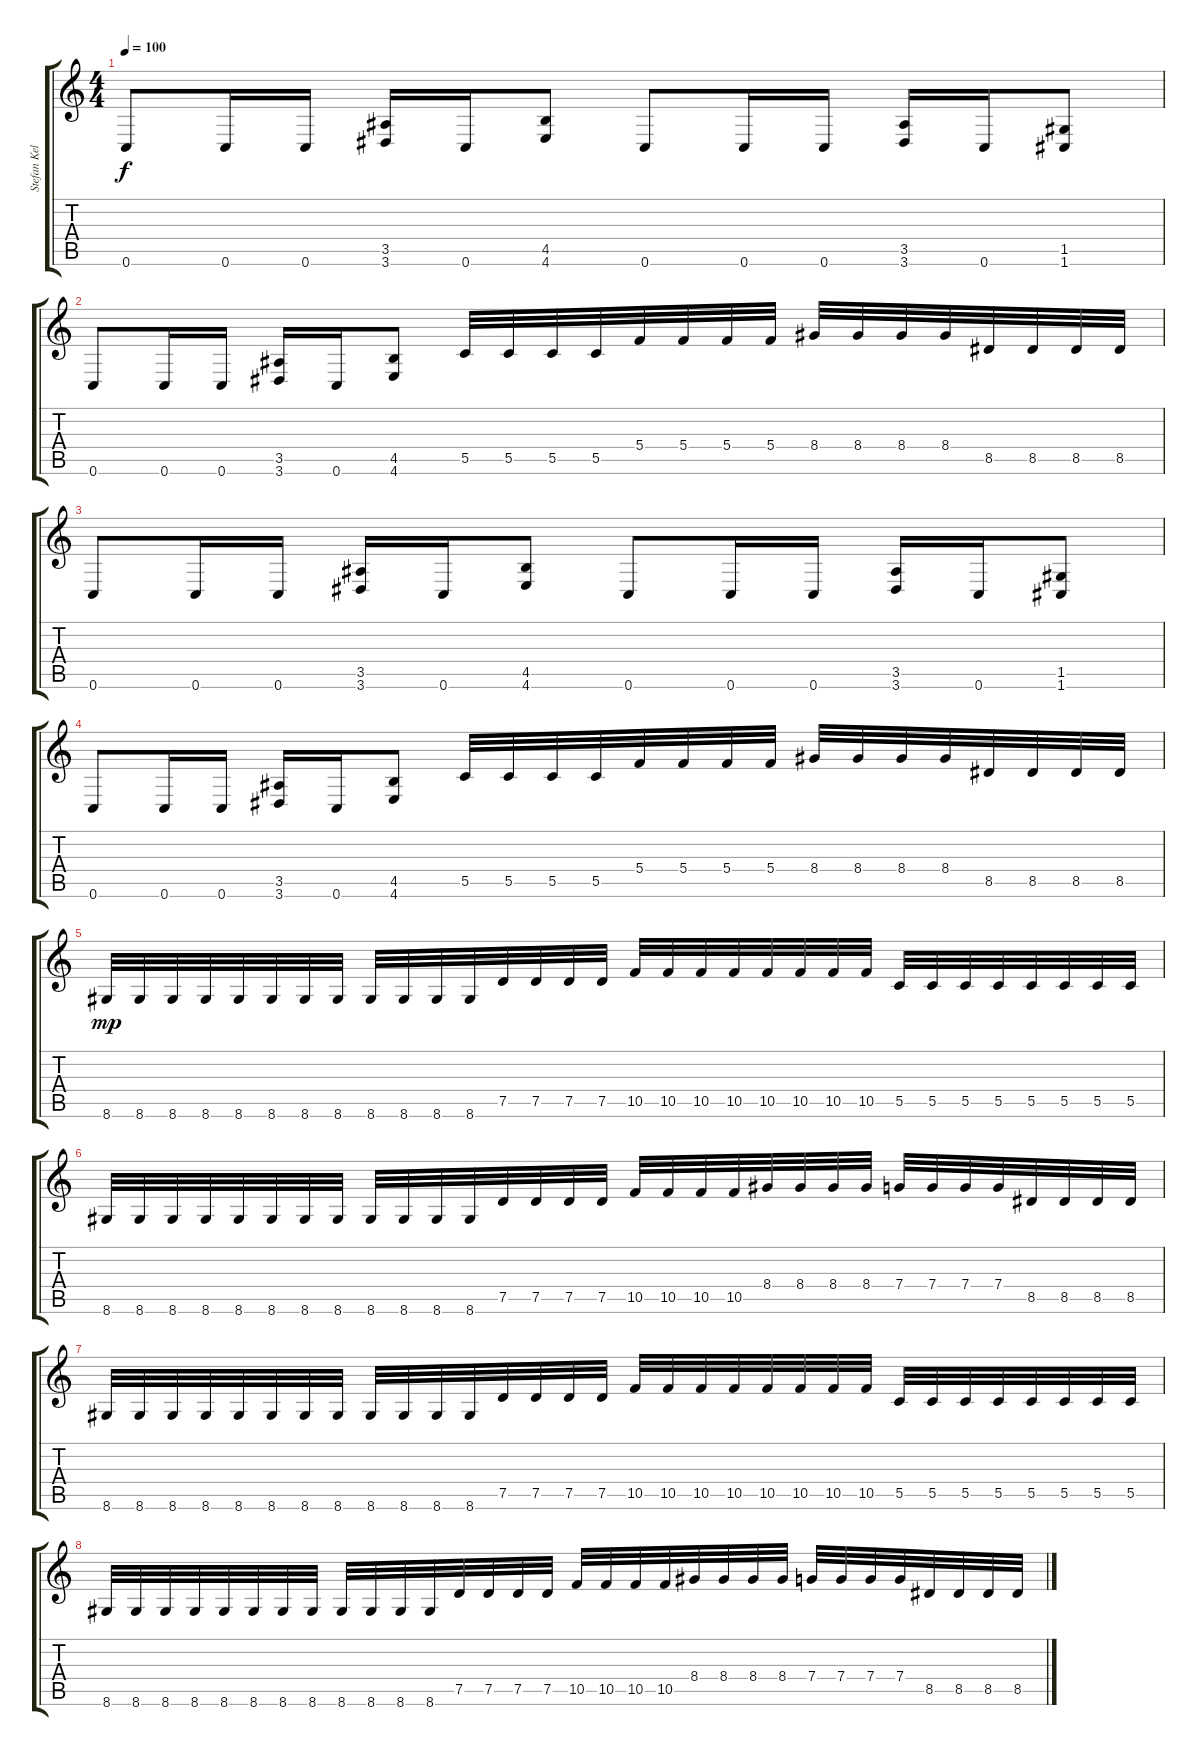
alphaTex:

\track ("Stefan Keller" "Stefan Kel") {instrument distortionguitar}
\staff {score tabs}
\tuning (D4 A3 F3 C3 G2 C2) {hide}
\ts (4 4)
\tempo 100
\clef g2
\ks c
0.6.8{dy f} 0.6.16 0.6.16 (3.5 3.6).16 0.6.16 (4.5 4.6).8 0.6.8 0.6.16 0.6.16 (3.5 3.6).16 0.6.16 (1.5 1.6).8 |
0.6.8 0.6.16 0.6.16 (3.5 3.6).16 0.6.16 (4.5 4.6).8 5.5.32 5.5.32 5.5.32 5.5.32 5.4.32 5.4.32 5.4.32 5.4.32 8.4.32 8.4.32 8.4.32 8.4.32 8.5.32 8.5.32 8.5.32 8.5.32 |
0.6.8 0.6.16 0.6.16 (3.5 3.6).16 0.6.16 (4.5 4.6).8 0.6.8 0.6.16 0.6.16 (3.5 3.6).16 0.6.16 (1.5 1.6).8 |
0.6.8 0.6.16 0.6.16 (3.5 3.6).16 0.6.16 (4.5 4.6).8 5.5.32 5.5.32 5.5.32 5.5.32 5.4.32 5.4.32 5.4.32 5.4.32 8.4.32 8.4.32 8.4.32 8.4.32 8.5.32 8.5.32 8.5.32 8.5.32 |
8.6.32{dy mp} 8.6.32 8.6.32 8.6.32 8.6.32 8.6.32 8.6.32 8.6.32 8.6.32 8.6.32 8.6.32 8.6.32 7.5.32 7.5.32 7.5.32 7.5.32 10.5.32 10.5.32 10.5.32 10.5.32 10.5.32 10.5.32 10.5.32 10.5.32 5.5.32 5.5.32 5.5.32 5.5.32 5.5.32 5.5.32 5.5.32 5.5.32 |
8.6.32 8.6.32 8.6.32 8.6.32 8.6.32 8.6.32 8.6.32 8.6.32 8.6.32 8.6.32 8.6.32 8.6.32 7.5.32 7.5.32 7.5.32 7.5.32 10.5.32 10.5.32 10.5.32 10.5.32 8.4.32 8.4.32 8.4.32 8.4.32 7.4.32 7.4.32 7.4.32 7.4.32 8.5.32 8.5.32 8.5.32 8.5.32 |
8.6.32 8.6.32 8.6.32 8.6.32 8.6.32 8.6.32 8.6.32 8.6.32 8.6.32 8.6.32 8.6.32 8.6.32 7.5.32 7.5.32 7.5.32 7.5.32 10.5.32 10.5.32 10.5.32 10.5.32 10.5.32 10.5.32 10.5.32 10.5.32 5.5.32 5.5.32 5.5.32 5.5.32 5.5.32 5.5.32 5.5.32 5.5.32 |
8.6.32 8.6.32 8.6.32 8.6.32 8.6.32 8.6.32 8.6.32 8.6.32 8.6.32 8.6.32 8.6.32 8.6.32 7.5.32 7.5.32 7.5.32 7.5.32 10.5.32 10.5.32 10.5.32 10.5.32 8.4.32 8.4.32 8.4.32 8.4.32 7.4.32 7.4.32 7.4.32 7.4.32 8.5.32 8.5.32 8.5.32 8.5.32
